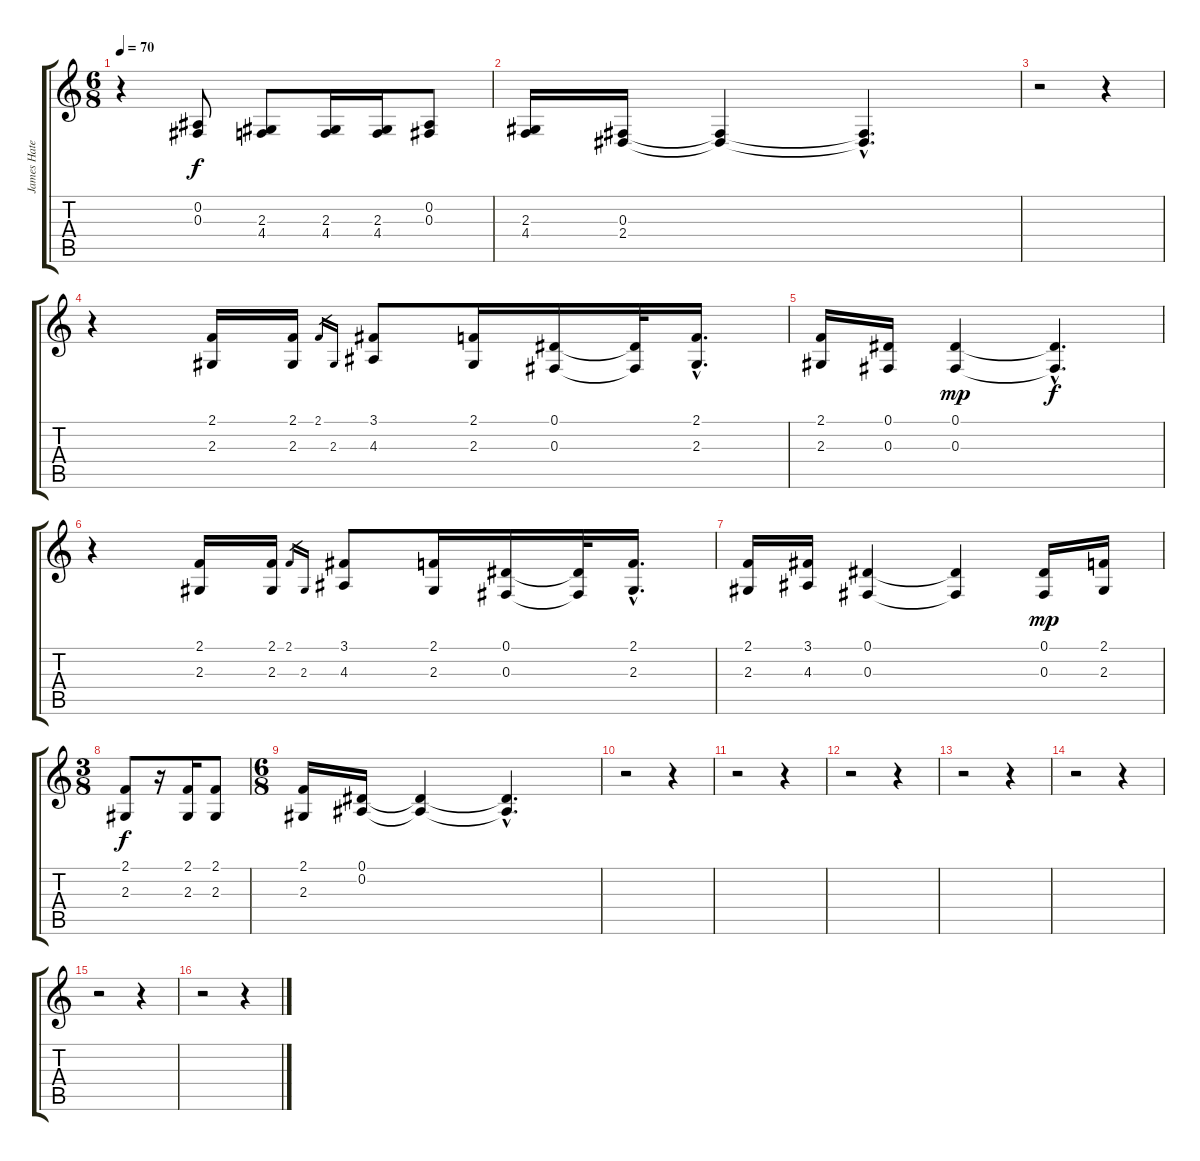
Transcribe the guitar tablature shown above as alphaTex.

\track ("James Hatefild - Voice" "James Hate") {instrument cello}
\staff {score tabs}
\tuning (Eb4 Bb3 Gb3 Db3 Ab2 Eb2) {hide}
\ts (6 8)
\tempo 70
\clef g2
\ks c
r.4{dy f} (0.2 0.3).8 (2.3 4.4).8 (2.3 4.4).16 (2.3 4.4).16 (0.2 0.3).8 |
(2.3 4.4).16 (0.3 2.4).16 (0.3{t} 2.4{t}).4 (0.3{hac t} 2.4{hac t}).4{d} |
r.2 r.4 |
r.4 (2.1 2.3).16 (2.1 2.3).16 2.1.16{gr} 2.3.16{gr} (3.1 4.3).8 (2.1 2.3).16 (0.1 0.3).16 (0.1{t} 0.3{t}).32 (2.1{hac} 2.3{hac}).16{d} |
(2.1 2.3).16 (0.1 0.3).16 (0.1 0.3).4{dy mp} (0.1{hac t} 0.3{hac t}).4{d dy f} |
r.4 (2.1 2.3).16 (2.1 2.3).16 2.1.16{gr} 2.3.16{gr} (3.1 4.3).8 (2.1 2.3).16 (0.1 0.3).16 (0.1{t} 0.3{t}).32 (2.1{hac} 2.3{hac}).16{d} |
(2.1 2.3).16 (3.1 4.3).16 (0.1 0.3).4 (0.1{t} 0.3{t}).4 (0.1 0.3).16{dy mp} (2.1 2.3).16 |
\ts (3 8)
(2.1 2.3).8{dy f} r.16 (2.1 2.3).16 (2.1 2.3).8 |
\ts (6 8)
(2.1 2.3).16 (0.1 0.2).16 (0.1{t} 0.2{t}).4 (0.1{hac t} 0.2{hac t}).4{d} |
r.2 r.4 |
r.2 r.4 |
r.2 r.4 |
r.2 r.4 |
r.2 r.4 |
r.2 r.4 |
r.2 r.4
